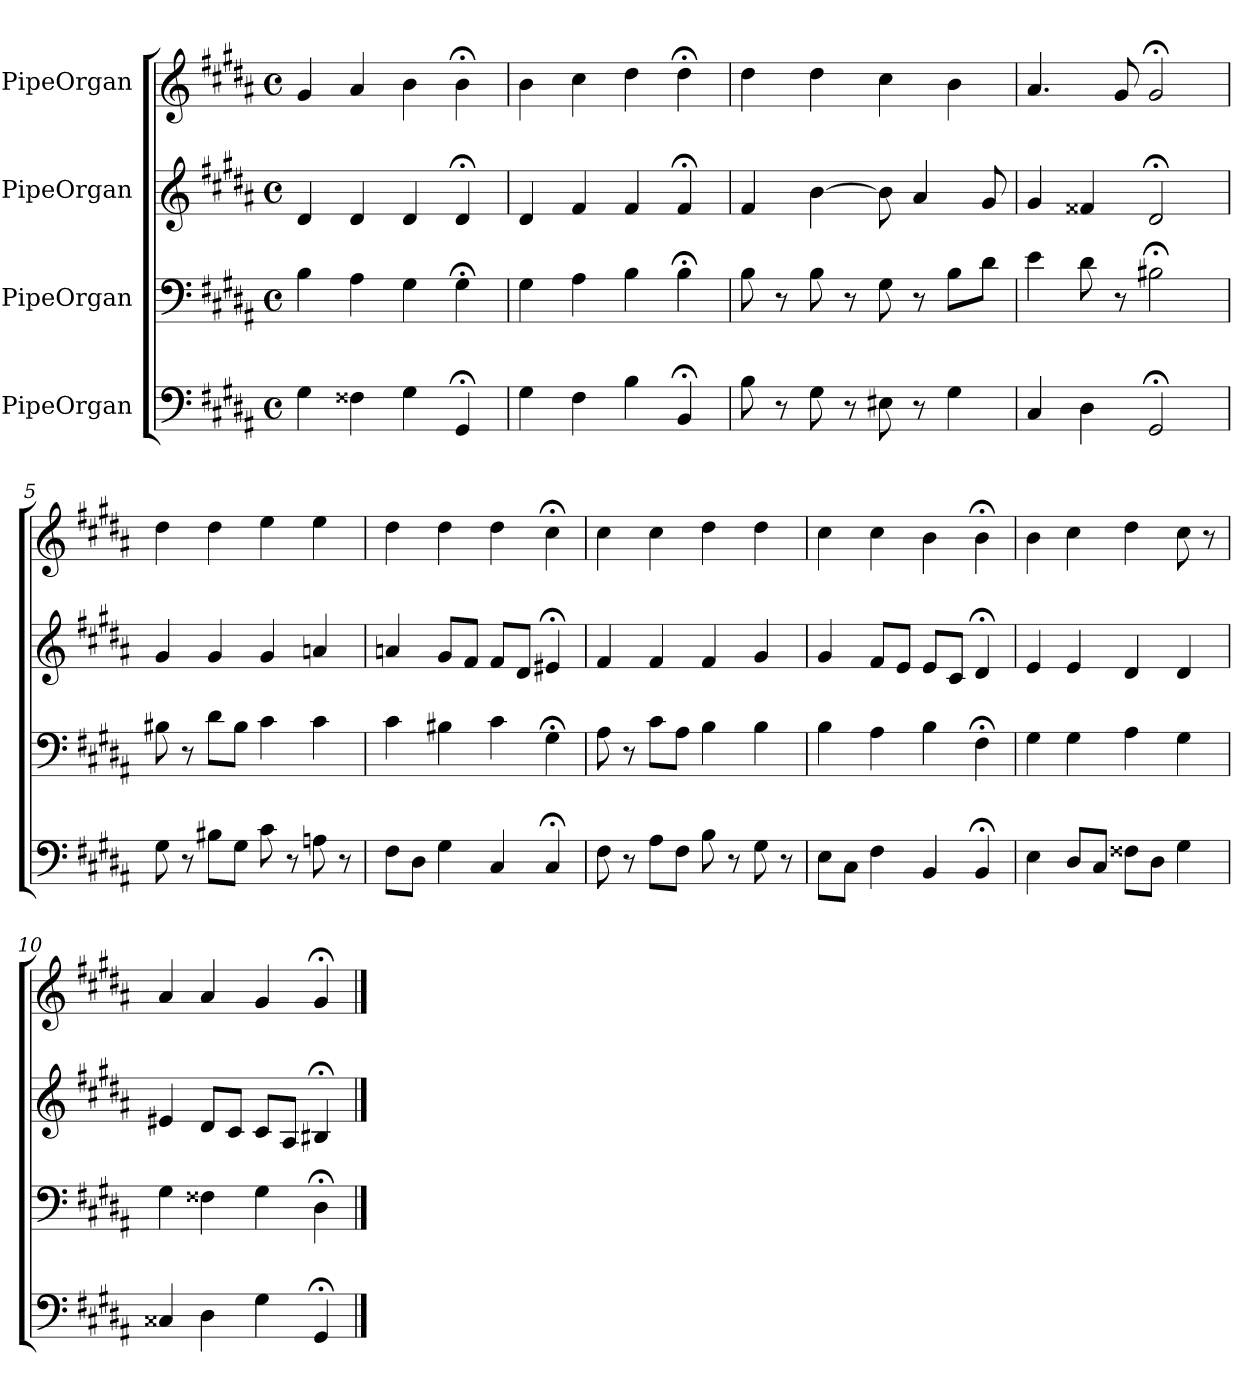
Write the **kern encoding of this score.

**kern	**kern	**kern	**kern
*part4	*part3	*part2	*part1
*staff4	*staff3	*staff2	*staff1
*I"PipeOrgan	*I"PipeOrgan	*I"PipeOrgan	*I"PipeOrgan
*clefF4	*clefF4	*clefG2	*clefG2
*k[f#c#g#d#a#]	*k[f#c#g#d#a#]	*k[f#c#g#d#a#]	*k[f#c#g#d#a#]
*g#:	*g#:	*g#:	*g#:
*M4/4	*M4/4	*M4/4	*M4/4
*met(c)	*met(c)	*met(c)	*met(c)
*MM60	*MM60	*MM60	*MM60
=1	=1	=1	=1
4G#	4B	4d#	4g#
4F##X	4A#	4d#	4a#
4G#	4G#	4d#	4b
4GG#;<	4G#;<	4d#;<	4b;<
=2	=2	=2	=2
4G#	4G#	4d#	4b
4F#	4A#	4f#	4cc#
4B	4B	4f#	4dd#
4BB;<	4B;<	4f#;<	4dd#;<
=3	=3	=3	=3
8B	8B	4f#	4dd#
8r	8r	.	.
8G#	8B	[4b	4dd#
8r	8r	.	.
8E#X	8G#	8b]	4cc#
8r	8r	4a#	.
4G#	8B\L	.	4b
.	8d#\J	8g#	.
=4	=4	=4	=4
4C#	4e	4g#	4.a#
4D#	8d#	4f##X	.
.	8r	.	8g#
2GG#;<	2B#X;<	2d#;<	2g#;<
=5	=5	=5	=5
8G#	8B#X	4g#	4dd#
8r	8r	.	.
8B#X\L	8d#\L	4g#	4dd#
8G#\J	8B#\J	.	.
8c#	4c#	4g#	4ee
8r	.	.	.
8An	4c#	4an	4ee
8r	.	.	.
=6	=6	=6	=6
8F#\L	4c#	4an	4dd#
8D#\J	.	.	.
4G#	4B#X	8g#/L	4dd#
.	.	8f#/J	.
4C#	4c#	8f#/L	4dd#
.	.	8d#/J	.
4C#;<	4G#;<	4e#X;<	4cc#;<
=7	=7	=7	=7
8F#	8A#	4f#	4cc#
8r	8r	.	.
8A#\L	8c#\L	4f#	4cc#
8F#\J	8A#\J	.	.
8B	4B	4f#	4dd#
8r	.	.	.
8G#	4B	4g#	4dd#
8r	.	.	.
=8	=8	=8	=8
8E\L	4B	4g#	4cc#
8C#\J	.	.	.
4F#	4A#	8f#/L	4cc#
.	.	8e/J	.
4BB	4B	8e/L	4b
.	.	8c#/J	.
4BB;<	4F#;<	4d#;<	4b;<
=9	=9	=9	=9
4E	4G#	4e	4b
8D#/L	4G#	4e	4cc#
8C#/J	.	.	.
8F##X\L	4A#	4d#	4dd#
8D#\J	.	.	.
4G#	4G#	4d#	8cc#
.	.	.	8r
=10	=10	=10	=10
4C##X	4G#	4e#X	4a#
4D#	4F##X	8d#/L	4a#
.	.	8c#/J	.
4G#	4G#	8c#/L	4g#
.	.	8A#/J	.
4GG#;<	4D#;<	4B#X;<	4g#;<
==	==	==	==
*-	*-	*-	*-
